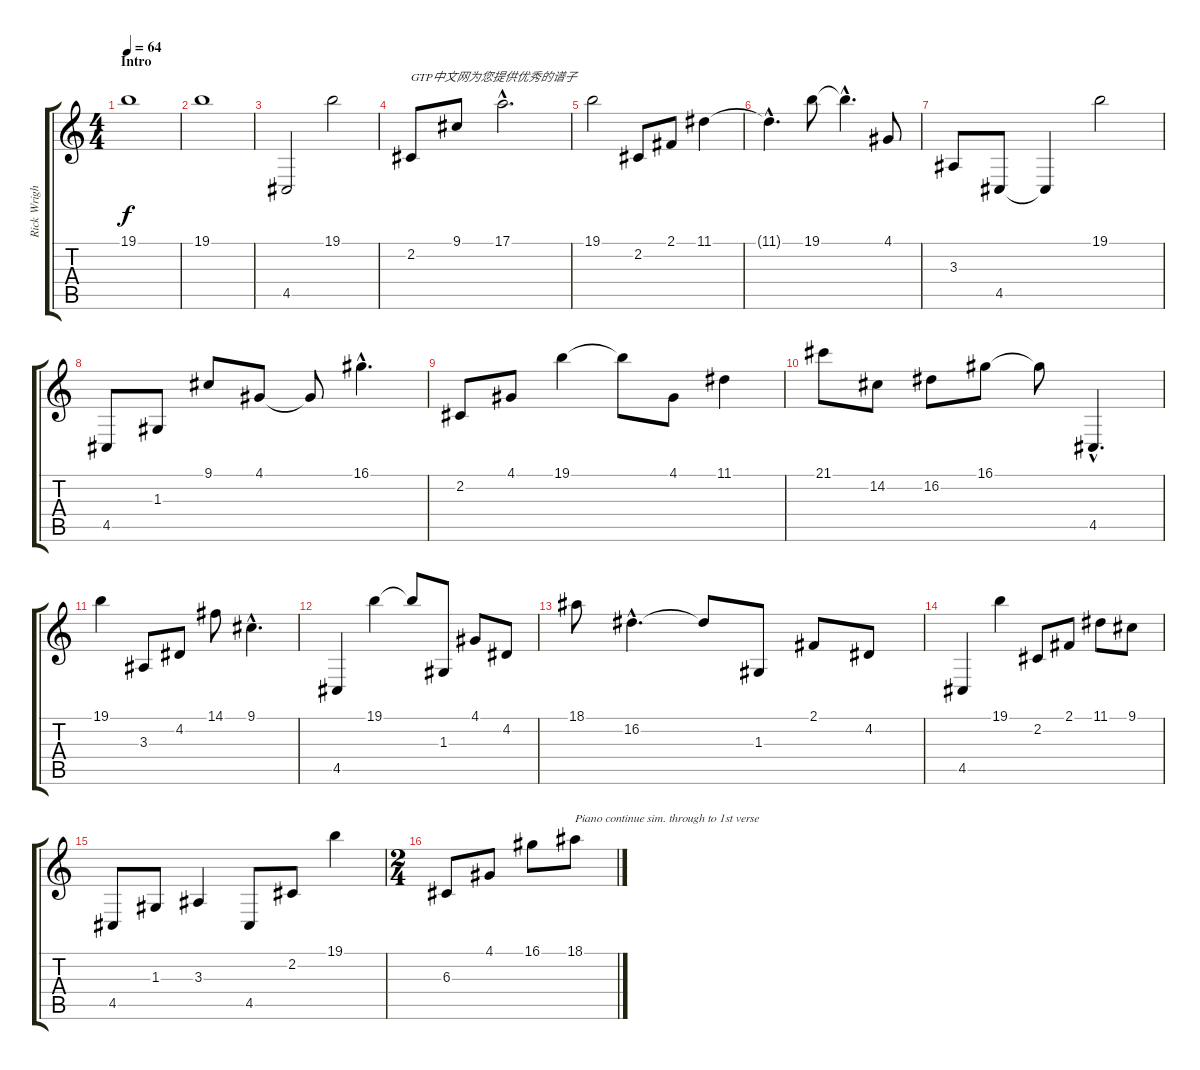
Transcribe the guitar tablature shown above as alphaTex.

\track ("Rick Wright" "Rick Wrigh") {instrument acousticgrandpiano}
\staff {score tabs}
\tuning (E4 B3 G3 D3 A2 E2) {hide}
\ts (4 4)
\section ("" "Intro")
\tempo 64
\clef g2
\ks c
19.1.1{dy f instrument acousticgrandpiano} |
19.1.1 |
4.5.2 19.1.2 |
2.2.8{txt "GTP中文网为您提供优秀的谱子"} 9.1.8 17.1{hac}.2{d} |
19.1.2 2.2.8 2.1.8 11.1.4 |
11.1{hac t}.4{d} 19.1.8 19.1{hac t}.4{d} 4.1.8 |
3.3.8 4.5.8 4.5{t}.4 19.1.2 |
4.5.8 1.3.8 9.1.8 4.1.8 4.1{t}.8 16.1{hac}.4{d} |
2.2.8 4.1.8 19.1.4 19.1{t}.8 4.1.8 11.1.4 |
21.1.8 14.2.8 16.2.8 16.1.8 16.1{t}.8 4.5{hac}.4{d} |
19.1.4 3.3.8 4.2.8 14.1.8 9.1{hac}.4{d} |
4.5.4 19.1.4 19.1{t}.8 1.3.8 4.1.8 4.2.8 |
18.1.8 16.2{hac}.4{d} 16.2{t}.8 1.3.8 2.1.8 4.2.8 |
4.5.4 19.1.4 2.2.8 2.1.8 11.1.8 9.1.8 |
4.5.8 1.3.8 3.3.4 4.5.8 2.2.8 19.1.4 |
\ts (2 4)
6.3.8 4.1.8 16.1.8 18.1.8{txt "Piano continue sim. through to 1st verse"}
